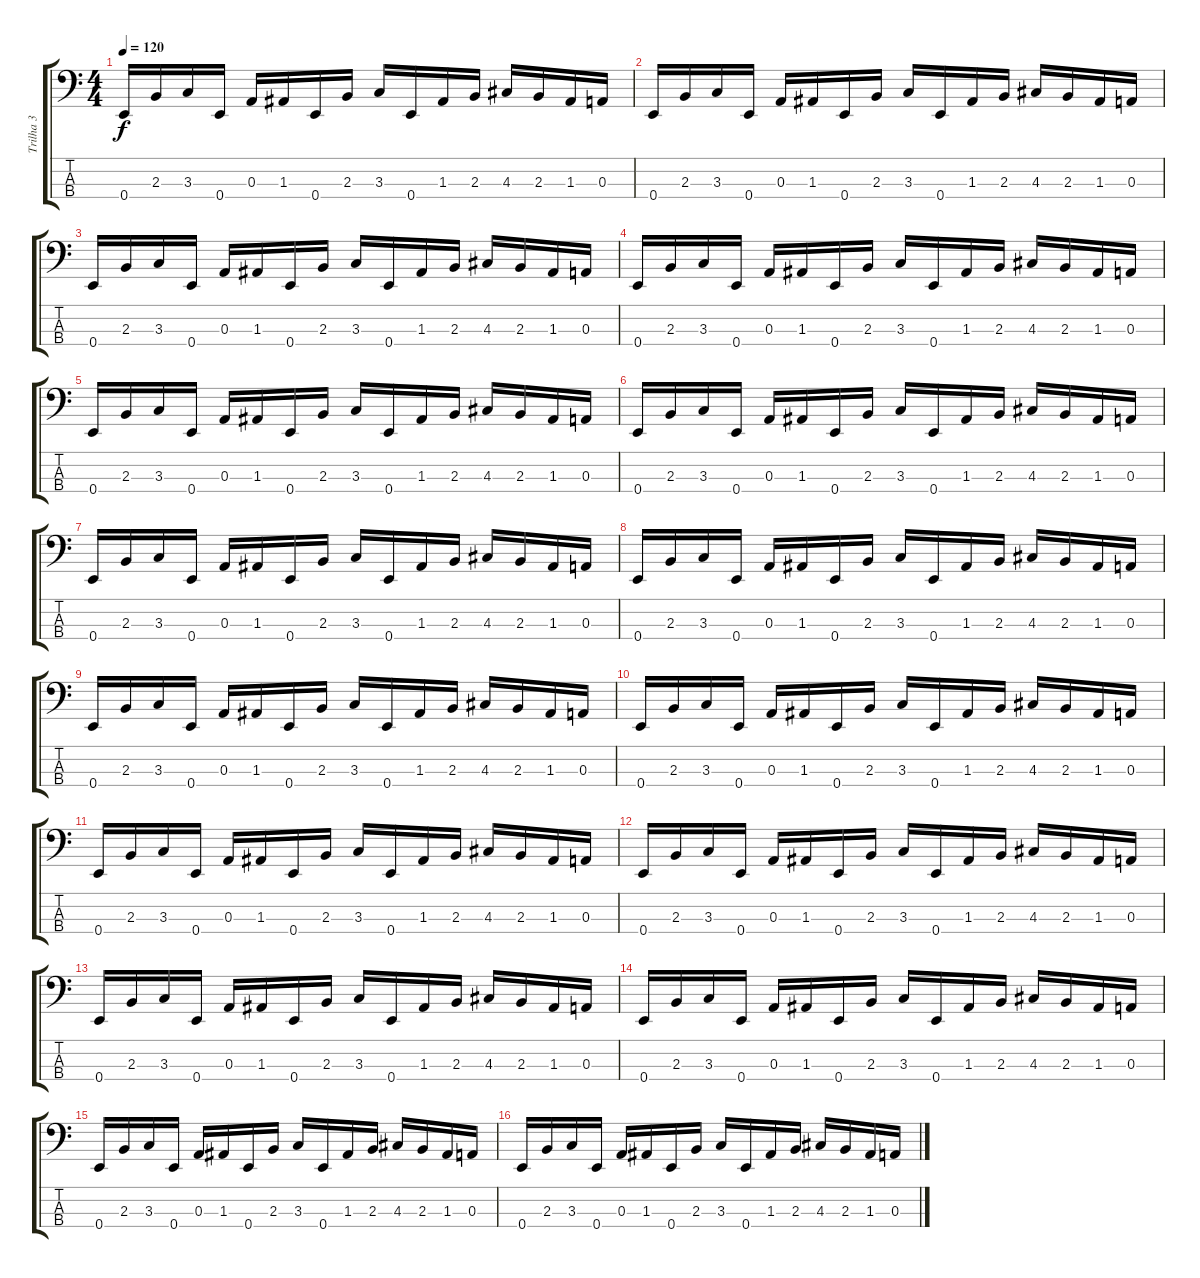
\track ("Trilha 3" "Trilha 3") {instrument acousticbass}
\staff {score tabs}
\tuning (G2 D2 A1 E1) {hide}
\ts (4 4)
\tempo 120
\clef f4
\ks c
0.4.16{dy f} 2.3.16 3.3.16 0.4.16 0.3.16 1.3.16 0.4.16 2.3.16 3.3.16 0.4.16 1.3.16 2.3.16 4.3.16 2.3.16 1.3.16 0.3.16 |
0.4.16 2.3.16 3.3.16 0.4.16 0.3.16 1.3.16 0.4.16 2.3.16 3.3.16 0.4.16 1.3.16 2.3.16 4.3.16 2.3.16 1.3.16 0.3.16 |
0.4.16 2.3.16 3.3.16 0.4.16 0.3.16 1.3.16 0.4.16 2.3.16 3.3.16 0.4.16 1.3.16 2.3.16 4.3.16 2.3.16 1.3.16 0.3.16 |
0.4.16 2.3.16 3.3.16 0.4.16 0.3.16 1.3.16 0.4.16 2.3.16 3.3.16 0.4.16 1.3.16 2.3.16 4.3.16 2.3.16 1.3.16 0.3.16 |
0.4.16 2.3.16 3.3.16 0.4.16 0.3.16 1.3.16 0.4.16 2.3.16 3.3.16 0.4.16 1.3.16 2.3.16 4.3.16 2.3.16 1.3.16 0.3.16 |
0.4.16 2.3.16 3.3.16 0.4.16 0.3.16 1.3.16 0.4.16 2.3.16 3.3.16 0.4.16 1.3.16 2.3.16 4.3.16 2.3.16 1.3.16 0.3.16 |
0.4.16 2.3.16 3.3.16 0.4.16 0.3.16 1.3.16 0.4.16 2.3.16 3.3.16 0.4.16 1.3.16 2.3.16 4.3.16 2.3.16 1.3.16 0.3.16 |
0.4.16 2.3.16 3.3.16 0.4.16 0.3.16 1.3.16 0.4.16 2.3.16 3.3.16 0.4.16 1.3.16 2.3.16 4.3.16 2.3.16 1.3.16 0.3.16 |
0.4.16 2.3.16 3.3.16 0.4.16 0.3.16 1.3.16 0.4.16 2.3.16 3.3.16 0.4.16 1.3.16 2.3.16 4.3.16 2.3.16 1.3.16 0.3.16 |
0.4.16 2.3.16 3.3.16 0.4.16 0.3.16 1.3.16 0.4.16 2.3.16 3.3.16 0.4.16 1.3.16 2.3.16 4.3.16 2.3.16 1.3.16 0.3.16 |
0.4.16 2.3.16 3.3.16 0.4.16 0.3.16 1.3.16 0.4.16 2.3.16 3.3.16 0.4.16 1.3.16 2.3.16 4.3.16 2.3.16 1.3.16 0.3.16 |
0.4.16 2.3.16 3.3.16 0.4.16 0.3.16 1.3.16 0.4.16 2.3.16 3.3.16 0.4.16 1.3.16 2.3.16 4.3.16 2.3.16 1.3.16 0.3.16 |
0.4.16 2.3.16 3.3.16 0.4.16 0.3.16 1.3.16 0.4.16 2.3.16 3.3.16 0.4.16 1.3.16 2.3.16 4.3.16 2.3.16 1.3.16 0.3.16 |
0.4.16 2.3.16 3.3.16 0.4.16 0.3.16 1.3.16 0.4.16 2.3.16 3.3.16 0.4.16 1.3.16 2.3.16 4.3.16 2.3.16 1.3.16 0.3.16 |
0.4.16 2.3.16 3.3.16 0.4.16 0.3.16 1.3.16 0.4.16 2.3.16 3.3.16 0.4.16 1.3.16 2.3.16 4.3.16 2.3.16 1.3.16 0.3.16 |
0.4.16 2.3.16 3.3.16 0.4.16 0.3.16 1.3.16 0.4.16 2.3.16 3.3.16 0.4.16 1.3.16 2.3.16 4.3.16 2.3.16 1.3.16 0.3.16
